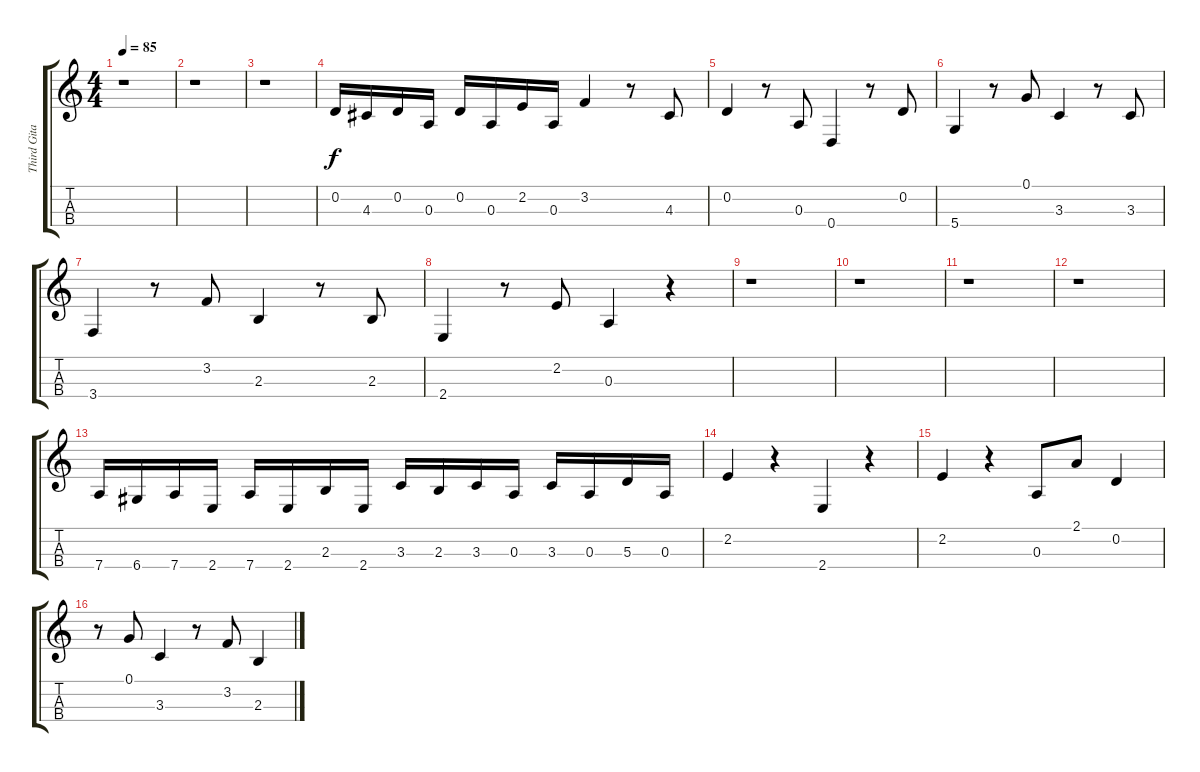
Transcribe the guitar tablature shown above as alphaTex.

\track ("Third Gitar (Bass)" "Third Gita") {instrument electricbassfinger}
\staff {score tabs}
\tuning (G3 D3 A2 D2) {hide}
\ts (4 4)
\tempo 85
\clef g2
\ks c
r.1{dy f} |
r.1 |
r.1 |
0.2.16 4.3.16 0.2.16 0.3.16 0.2.16 0.3.16 2.2.16 0.3.16 3.2.4 r.8 4.3.8 |
0.2.4 r.8 0.3.8 0.4.4 r.8 0.2.8 |
5.4.4 r.8 0.1.8 3.3.4 r.8 3.3.8 |
3.4.4 r.8 3.2.8 2.3.4 r.8 2.3.8 |
2.4.4 r.8 2.2.8 0.3.4 r.4 |
r.1 |
r.1 |
r.1 |
r.1 |
7.4.16 6.4.16 7.4.16 2.4.16 7.4.16 2.4.16 2.3.16 2.4.16 3.3.16 2.3.16 3.3.16 0.3.16 3.3.16 0.3.16 5.3.16 0.3.16 |
2.2.4 r.4 2.4.4 r.4 |
2.2.4 r.4 0.3.8 2.1.8 0.2.4 |
r.8 0.1.8 3.3.4 r.8 3.2.8 2.3.4
